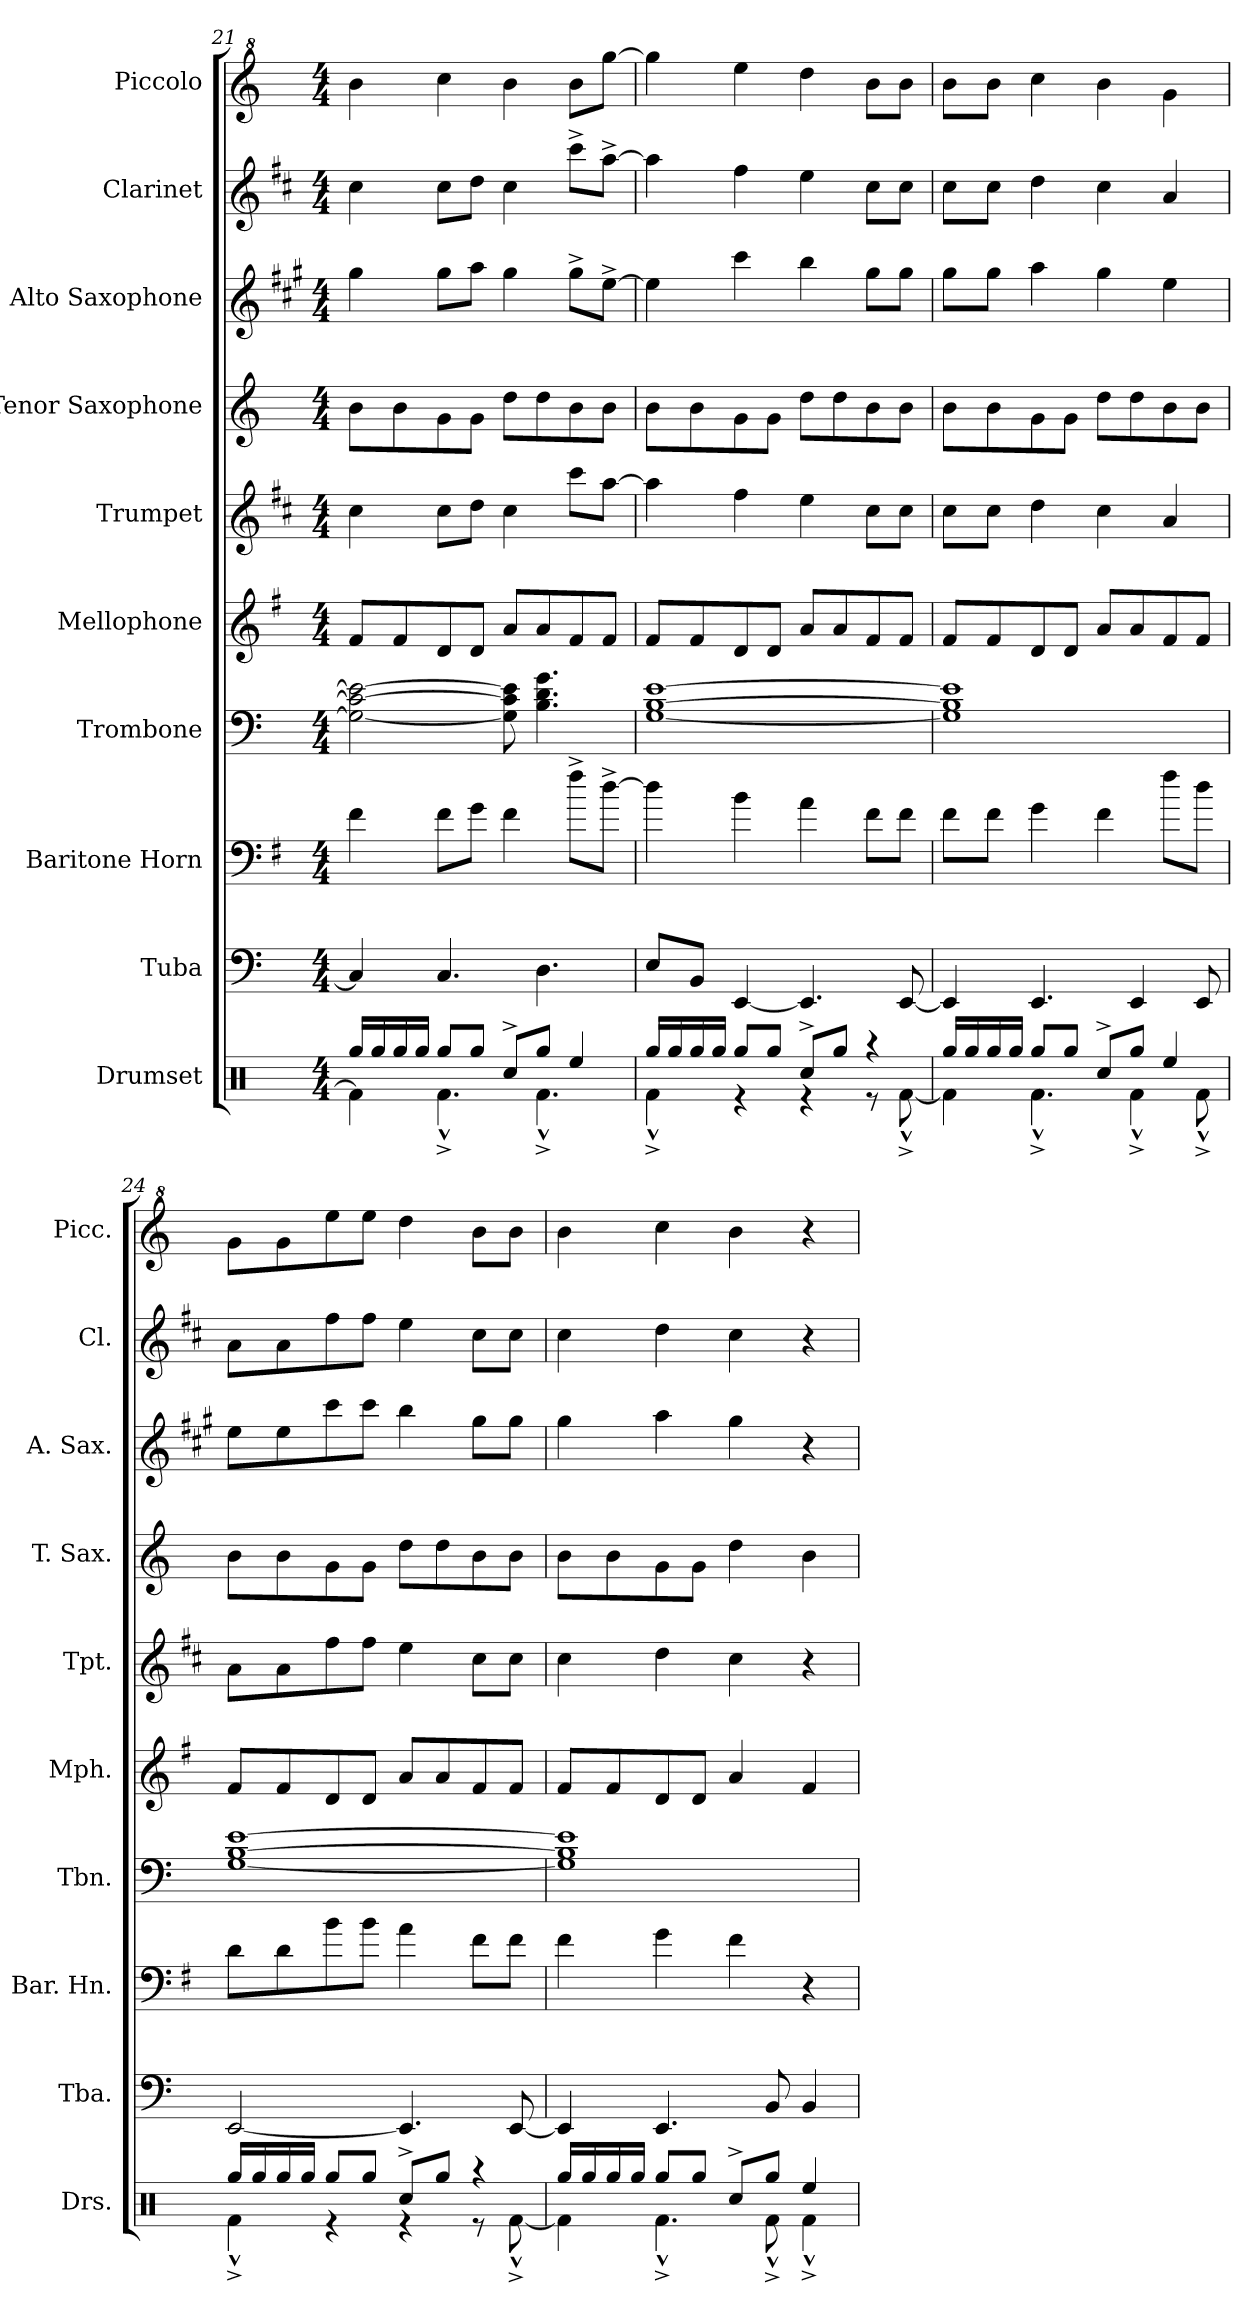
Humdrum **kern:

**kern	**kern	**kern	**kern	**kern	**kern	**kern	**kern	**kern	**kern
*part10	*part9	*part8	*part7	*part6	*part5	*part4	*part3	*part2	*part1
*staff10	*staff9	*staff8	*staff7	*staff6	*staff5	*staff4	*staff3	*staff2	*staff1
*I"Drumset	*I"Tuba	*I"Baritone Horn	*I"Trombone	*I"Mellophone	*I"Trumpet	*I"Tenor Saxophone	*I"Alto Saxophone	*I"Clarinet	*I"Piccolo
*I'Drs.	*I'Tba.	*I'Bar. Hn.	*I'Tbn.	*I'Mph.	*I'Tpt.	*I'T. Sax.	*I'A. Sax.	*I'Cl.	*I'Picc.
*clefX	*clefF4	*clefF4	*clefF4	*clefG2	*clefG2	*clefG2	*clefG2	*clefG2	*clefG^2
*	*	*ITrd4c7	*	*ITrd4c7	*ITrd1c2	*ITrd8c14	*ITrd5c9	*ITrd1c2	*ITrd-7c-12
*k[]	*k[]	*k[]	*k[]	*k[]	*k[]	*k[]	*k[]	*k[]	*k[]
*M4/4	*M4/4	*M4/4	*M4/4	*M4/4	*M4/4	*M4/4	*M4/4	*M4/4	*M4/4
=21	=21	=21	=21	=21	=21	=21	=21	=21	=21
*^	*	*	*	*	*	*	*	*	*
16Rgg/LL	4Rf\]	4C/]	4B\	2G\_ 2c\_ 2e\_	8B/L	4b\	8B\L	4b\	4b\	4bbb\
16Rgg/	.	.	.	.	.	.	.	.	.	.
16Rgg/	.	.	.	.	8B/	.	8B\	.	.	.
16Rgg/JJ	.	.	.	.	.	.	.	.	.	.
8Rgg/L	4.Rf^^^\	4.C/	8B\L	.	8G/	8b\L	8G\	8b\L	8b\L	4cccc\
8Rgg/J	.	.	8c\J	.	8G/J	8cc\J	8G\J	8cc\J	8cc\J	.
8Rcc^/L	.	.	4B\	8G\] 8c\] 8e\]	8d/L	4b\	8d\L	4b\	4b\	4bbb\
8Rgg/J	4.Rf^^^\	4.D\	.	4.B\ 4.d\ 4.g\	8d/	.	8d\	.	.	.
4Ree/	.	.	8b^\L	.	8B/	8bb\L	8B\	8b^\L	8bb^\L	8bbb\L
.	.	.	[8g^\J	.	8B/J	[8gg\J	8B\J	[8g^\J	[8gg^\J	[8gggg\J
=22	=22	=22	=22	=22	=22	=22	=22	=22	=22	=22
16Rgg/LL	4Rf^^^\	8E/L	4g\]	[1G [1B [1e	8B/L	4gg\]	8B\L	4g\]	4gg\]	4gggg\]
16Rgg/	.	.	.	.	.	.	.	.	.	.
16Rgg/	.	8BB/J	.	.	8B/	.	8B\	.	.	.
16Rgg/JJ	.	.	.	.	.	.	.	.	.	.
8Rgg/L	4r	[4EE/	4e\	.	8G/	4ee\	8G\	4ee\	4ee\	4eeee\
8Rgg/J	.	.	.	.	8G/J	.	8G\J	.	.	.
8Rcc^/L	4r	4.EE/]	4d\	.	8d/L	4dd\	8d\L	4dd\	4dd\	4dddd\
8Rgg/J	.	.	.	.	8d/	.	8d\	.	.	.
4r	8r	.	8B\L	.	8B/	8b\L	8B\	8b\L	8b\L	8bbb\L
.	[8Rf^^^\	[8EE/	8B\J	.	8B/J	8b\J	8B\J	8b\J	8b\J	8bbb\J
!!LO:PB:g=z
=23	=23	=23	=23	=23	=23	=23	=23	=23	=23	=23
16Rgg/LL	4Rf\]	4EE/]	8B\L	1G] 1B] 1e]	8B/L	8b\L	8B\L	8b\L	8b\L	8bbb\L
16Rgg/	.	.	.	.	.	.	.	.	.	.
16Rgg/	.	.	8B\J	.	8B/	8b\J	8B\	8b\J	8b\J	8bbb\J
16Rgg/JJ	.	.	.	.	.	.	.	.	.	.
8Rgg/L	4.Rf^^^\	4.EE/	4c\	.	8G/	4cc\	8G\	4cc\	4cc\	4cccc\
8Rgg/J	.	.	.	.	8G/J	.	8G\J	.	.	.
8Rcc^/L	.	.	4B\	.	8d/L	4b\	8d\L	4b\	4b\	4bbb\
8Rgg/J	4Rf^^^\	4EE/	.	.	8d/	.	8d\	.	.	.
4Ree/	.	.	8b\L	.	8B/	4g/	8B\	4g\	4g/	4ggg\
.	8Rf^^^\	8EE/	8g\J	.	8B/J	.	8B\J	.	.	.
=24	=24	=24	=24	=24	=24	=24	=24	=24	=24	=24
16Rgg/LL	4Rf^^^\	[2EE/	8G\L	[1G [1B [1e	8B/L	8g\L	8B\L	8g\L	8g\L	8ggg\L
16Rgg/	.	.	.	.	.	.	.	.	.	.
16Rgg/	.	.	8G\	.	8B/	8g\	8B\	8g\	8g\	8ggg\
16Rgg/JJ	.	.	.	.	.	.	.	.	.	.
8Rgg/L	4r	.	8e\	.	8G/	8ee\	8G\	8ee\	8ee\	8eeee\
8Rgg/J	.	.	8e\J	.	8G/J	8ee\J	8G\J	8ee\J	8ee\J	8eeee\J
8Rcc^/L	4r	4.EE/]	4d\	.	8d/L	4dd\	8d\L	4dd\	4dd\	4dddd\
8Rgg/J	.	.	.	.	8d/	.	8d\	.	.	.
4r	8r	.	8B\L	.	8B/	8b\L	8B\	8b\L	8b\L	8bbb\L
.	[8Rf^^^\	[8EE/	8B\J	.	8B/J	8b\J	8B\J	8b\J	8b\J	8bbb\J
=25	=25	=25	=25	=25	=25	=25	=25	=25	=25	=25
16Rgg/LL	4Rf\]	4EE/]	4B\	1G] 1B] 1e]	8B/L	4b\	8B\L	4b\	4b\	4bbb\
16Rgg/	.	.	.	.	.	.	.	.	.	.
16Rgg/	.	.	.	.	8B/	.	8B\	.	.	.
16Rgg/JJ	.	.	.	.	.	.	.	.	.	.
8Rgg/L	4.Rf^^^\	4.EE/	4c\	.	8G/	4cc\	8G\	4cc\	4cc\	4cccc\
8Rgg/J	.	.	.	.	8G/J	.	8G\J	.	.	.
8Rcc^/L	.	.	4B\	.	4d/	4b\	4d\	4b\	4b\	4bbb\
8Rgg/J	8Rf^^^\	8BB/	.	.	.	.	.	.	.	.
4Ree/	4Rf^^^\	4BB/	4r	.	4B/	4r	4B\	4r	4r	4r
*v	*v	*	*	*	*	*	*	*	*	*
=	=	=	=	=	=	=	=	=	=
*-	*-	*-	*-	*-	*-	*-	*-	*-	*-
